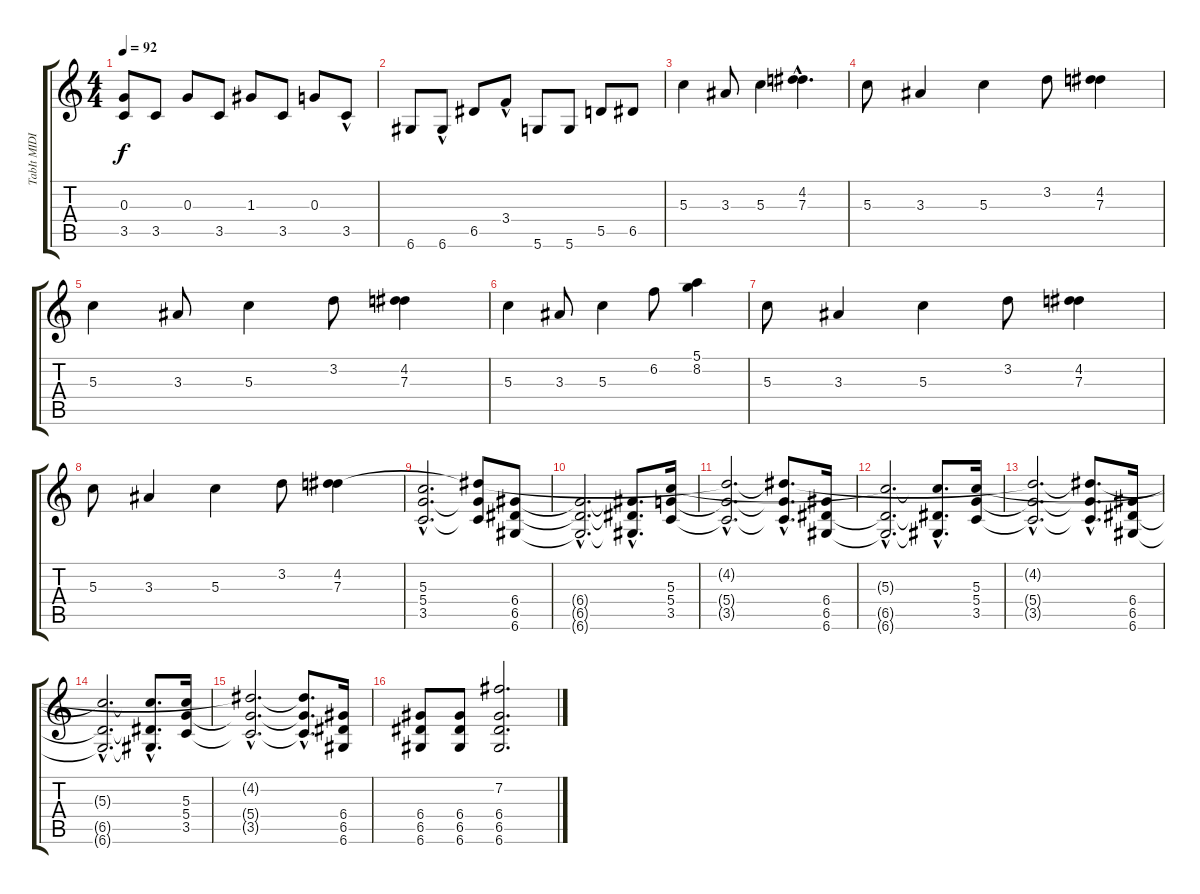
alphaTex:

\track ("TabIt MIDI - Track 1" "TabIt MIDI") {instrument distortionguitar}
\staff {score tabs}
\tuning (E4 B3 G3 D3 A2 D2) {hide}
\ts (4 4)
\tempo 92
\clef g2
\ks c
(0.3 3.5).8{dy f} 3.5.8 0.3.8 3.5.8 1.3.8 3.5.8 0.3.8 3.5{hac}.8 |
6.6.8 6.6{hac}.8 6.5.8 3.4{hac}.8 5.6.8 5.6.8 5.5.8 6.5.8 |
5.3.4 3.3.8 5.3.4 (4.2 7.3{hac}).4{d} |
5.3.8 3.3.4 5.3.4 3.2.8 (4.2 7.3).4 |
5.3.4 3.3.8 5.3.4 3.2.8 (4.2 7.3).4 |
5.3.4 3.3.8 5.3.4 6.2.8 (5.1 8.2).4 |
5.3.8 3.3.4 5.3.4 3.2.8 (4.2 7.3).4 |
5.3.8 3.3.4 5.3.4 3.2.8 (4.2 7.3).4 |
(5.3{hac} 5.4{hac} 3.5{hac}).2{d} (4.2{t} 5.4{t} 3.5{t}).8 (6.4 6.5 6.6).8 |
(6.4{hac t} 6.5{hac t} 6.6{hac t}).2{d} (6.4{hac t} 6.5{hac t} 6.6{t}).8{d} (5.3 5.4 3.5).16 |
(4.2{hac t} 5.4{hac t} 3.5{hac t}).2{d} (4.2{hac t} 5.4{t} 3.5{hac t}).8{d} (6.4 6.5 6.6).16 |
(5.3{hac t} 6.5{hac t} 6.6{hac t}).2{d} (5.3{hac t} 6.5{hac t} 6.6{t}).8{d} (5.3 5.4 3.5).16 |
(4.2{hac t} 5.4{hac t} 3.5{hac t}).2{d} (4.2{hac t} 5.4{t} 3.5{hac t}).8{d} (6.4 6.5 6.6).16 |
(5.3{hac t} 6.5{hac t} 6.6{hac t}).2{d} (5.3{hac t} 6.5{hac t} 6.6{t}).8{d} (5.3 5.4 3.5).16 |
(4.2{hac t} 5.4{hac t} 3.5{hac t}).2{d} (4.2{hac t} 5.4{t} 3.5{hac t}).8{d} (6.4 6.5 6.6).16 |
(6.4 6.5 6.6).8 (6.4 6.5 6.6).8 (7.2 6.4 6.5 6.6).2{d}
